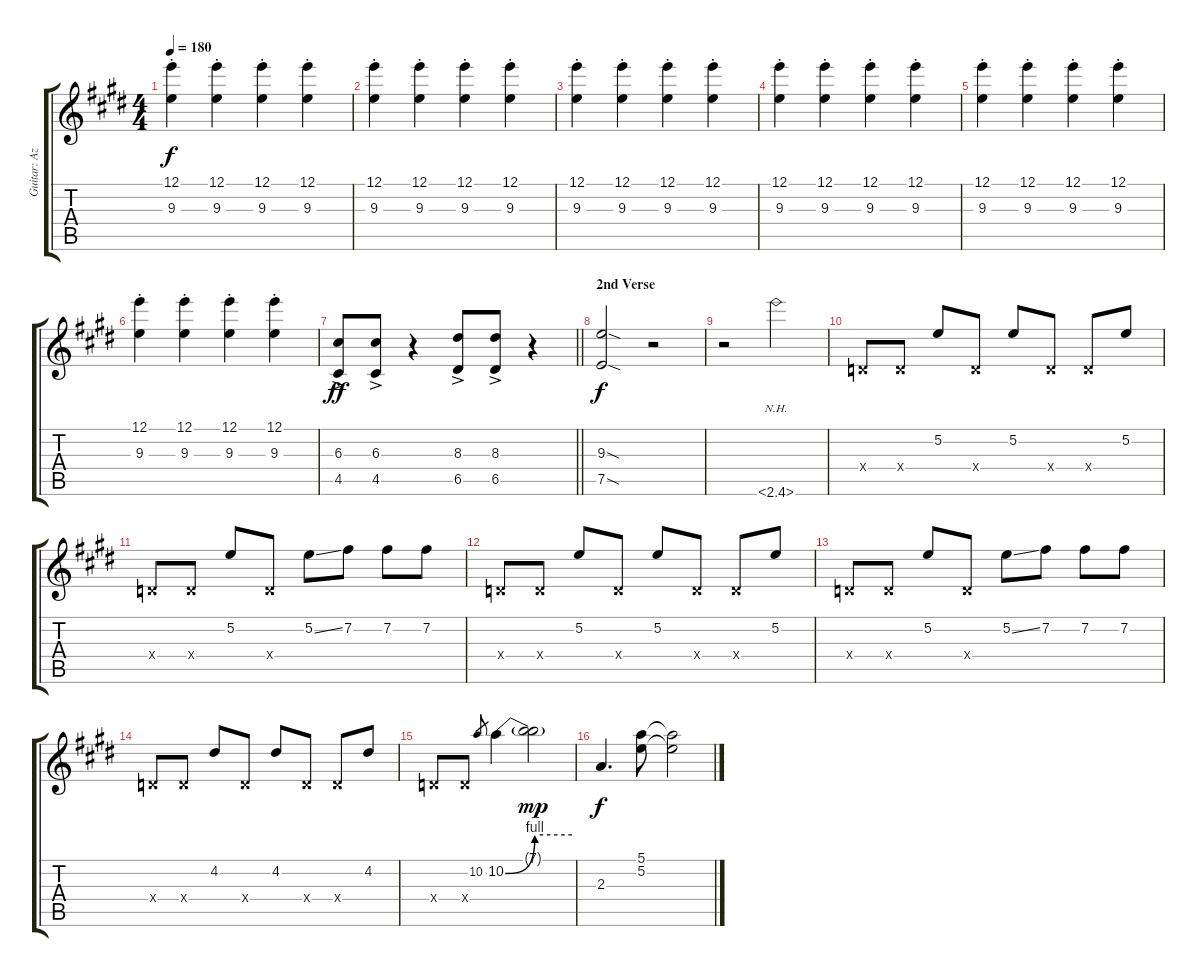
\track ("Guitar: Azusa Nakano" "Guitar: Az") {instrument distortionguitar}
\staff {score tabs}
\tuning (E4 B3 G3 D3 A2 E2) {hide}
\ts (4 4)
\tempo 180
\clef g2
\ks e
(12.1{st} 9.3{st}).4{dy f} (12.1{st} 9.3{st}).4 (12.1{st} 9.3{st}).4 (12.1{st} 9.3{st}).4 |
(12.1{st} 9.3{st}).4 (12.1{st} 9.3{st}).4 (12.1{st} 9.3{st}).4 (12.1{st} 9.3{st}).4 |
(12.1{st} 9.3{st}).4 (12.1{st} 9.3{st}).4 (12.1{st} 9.3{st}).4 (12.1{st} 9.3{st}).4 |
(12.1{st} 9.3{st}).4 (12.1{st} 9.3{st}).4 (12.1{st} 9.3{st}).4 (12.1{st} 9.3{st}).4 |
(12.1{st} 9.3{st}).4 (12.1{st} 9.3{st}).4 (12.1{st} 9.3{st}).4 (12.1{st} 9.3{st}).4 |
(12.1{st} 9.3{st}).4 (12.1{st} 9.3{st}).4 (12.1{st} 9.3{st}).4 (12.1{st} 9.3{st}).4 |
\barLineRight lightlight
(6.3 4.5{ac}).8{dy ff} (6.3 4.5{ac}).8 r.4 (8.3 6.5{ac}).8 (8.3 6.5{ac}).8 r.4 |
\section ("" "2nd Verse")
(9.3{sod} 7.5{sod}).2{dy f} r.2 |
r.2 2.6{nh}.2 |
0.4{x}.8 0.4{x}.8 5.2.8 0.4{x}.8 5.2.8 0.4{x}.8 0.4{x}.8 5.2.8 |
0.4{x}.8 0.4{x}.8 5.2.8 0.4{x}.8 5.2{ss}.8 7.2.8 7.2.8 7.2.8 |
0.4{x}.8 0.4{x}.8 5.2.8 0.4{x}.8 5.2.8 0.4{x}.8 0.4{x}.8 5.2.8 |
0.4{x}.8 0.4{x}.8 5.2.8 0.4{x}.8 5.2{ss}.8 7.2.8 7.2.8 7.2.8 |
0.4{x}.8 0.4{x}.8 4.2.8 0.4{x}.8 4.2.8 0.4{x}.8 0.4{x}.8 4.2.8 |
0.4{x}.8 0.4{x}.8 10.2.8{gr} 10.2{be (bend 0 0 60 4)}.4 (7.1{g} 10.2{be (hold 0 4 60 4) t}).2{dy mp} |
2.3.4{d dy f} (5.1 5.2).8 (5.1{t} 5.2{t}).2
